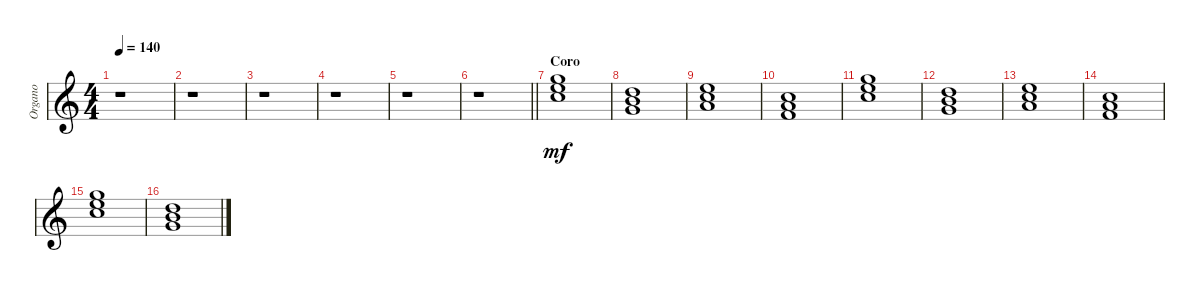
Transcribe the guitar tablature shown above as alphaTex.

\track ("Organo" "Organo") {instrument drawbarorgan}
\staff {score}
\tuning (E4 B3 G3 D3 A2 E2 B1) {hide}
\ts (4 4)
\tempo 140
\clef g2
\ks c
r.1{dy mf} |
r.1 |
r.1 |
r.1 |
r.1 |
\barLineRight lightlight
r.1 |
\section ("" "Coro")
(8.1 17.2 24.3).1 |
(3.1 12.2 19.3).1 |
(5.1 13.2 21.3).1 |
(1.1 10.2 17.3).1 |
(8.1 17.2 24.3).1 |
(3.1 12.2 19.3).1 |
(5.1 13.2 21.3).1 |
(1.1 10.2 17.3).1 |
(8.1 17.2 24.3).1 |
(3.1 12.2 19.3).1
